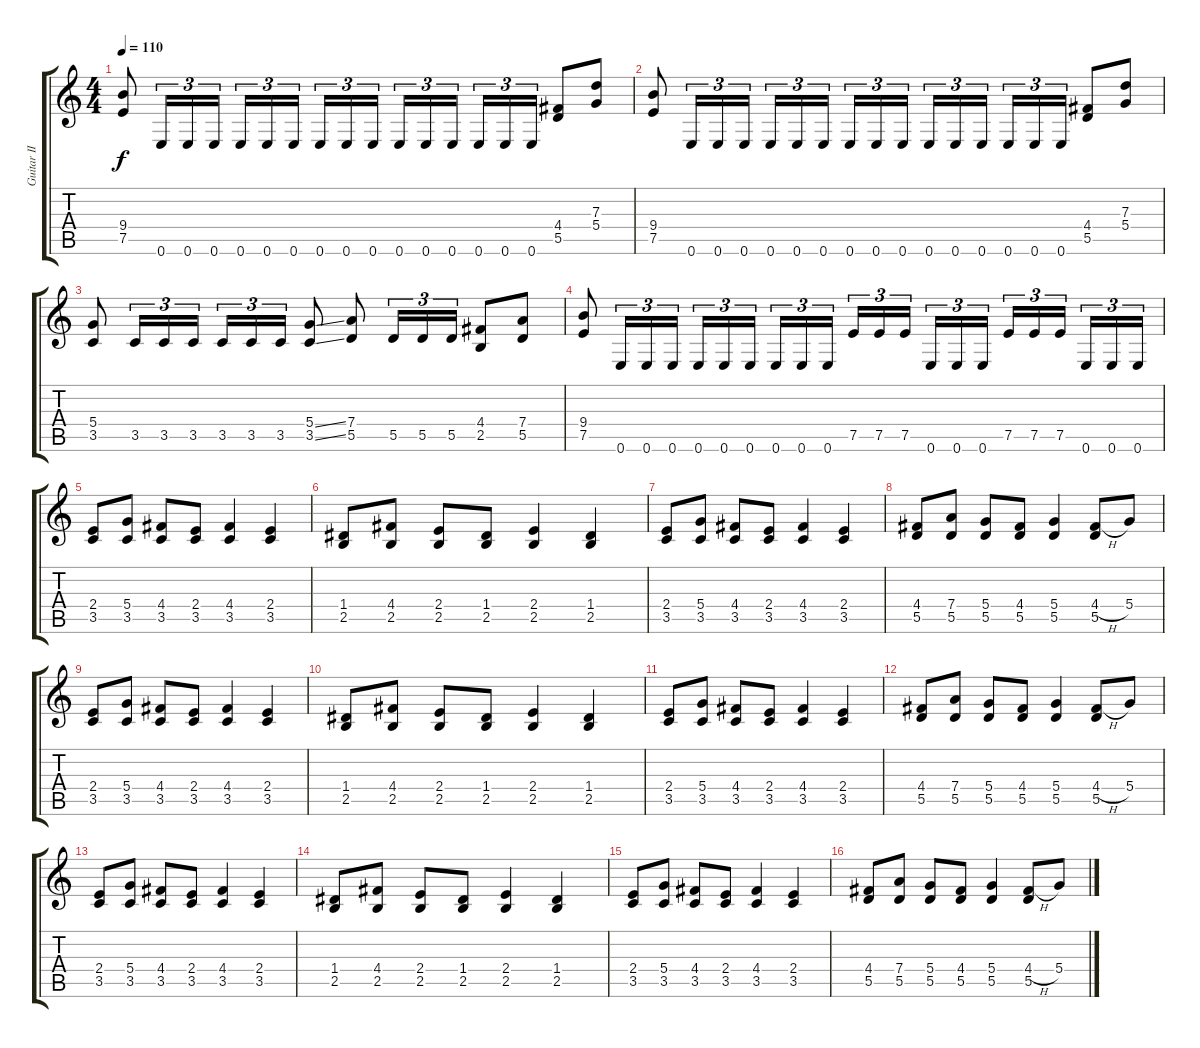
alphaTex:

\track ("Guitar II" "Guitar II") {instrument distortionguitar}
\staff {score tabs}
\tuning (E4 B3 G3 D3 A2 E2) {hide}
\ts (4 4)
\tempo 110
\clef g2
\ks c
(9.4 7.5).8{dy f} 0.6.16{tu (3 2)} 0.6.16{tu (3 2)} 0.6.16{tu (3 2)} 0.6.16{tu (3 2)} 0.6.16{tu (3 2)} 0.6.16{tu (3 2)} 0.6.16{tu (3 2)} 0.6.16{tu (3 2)} 0.6.16{tu (3 2)} 0.6.16{tu (3 2)} 0.6.16{tu (3 2)} 0.6.16{tu (3 2)} 0.6.16{tu (3 2)} 0.6.16{tu (3 2)} 0.6.16{tu (3 2)} (4.4 5.5).8 (7.3 5.4).8 |
(9.4 7.5).8 0.6.16{tu (3 2)} 0.6.16{tu (3 2)} 0.6.16{tu (3 2)} 0.6.16{tu (3 2)} 0.6.16{tu (3 2)} 0.6.16{tu (3 2)} 0.6.16{tu (3 2)} 0.6.16{tu (3 2)} 0.6.16{tu (3 2)} 0.6.16{tu (3 2)} 0.6.16{tu (3 2)} 0.6.16{tu (3 2)} 0.6.16{tu (3 2)} 0.6.16{tu (3 2)} 0.6.16{tu (3 2)} (4.4 5.5).8 (7.3 5.4).8 |
(5.4 3.5).8 3.5.16{tu (3 2)} 3.5.16{tu (3 2)} 3.5.16{tu (3 2)} 3.5.16{tu (3 2)} 3.5.16{tu (3 2)} 3.5.16{tu (3 2)} (5.4{ss} 3.5{ss}).8 (7.4 5.5).8 5.5.16{tu (3 2)} 5.5.16{tu (3 2)} 5.5.16{tu (3 2)} (4.4 2.5).8 (7.4 5.5).8 |
(9.4 7.5).8 0.6.16{tu (3 2)} 0.6.16{tu (3 2)} 0.6.16{tu (3 2)} 0.6.16{tu (3 2)} 0.6.16{tu (3 2)} 0.6.16{tu (3 2)} 0.6.16{tu (3 2)} 0.6.16{tu (3 2)} 0.6.16{tu (3 2)} 7.5.16{tu (3 2)} 7.5.16{tu (3 2)} 7.5.16{tu (3 2)} 0.6.16{tu (3 2)} 0.6.16{tu (3 2)} 0.6.16{tu (3 2)} 7.5.16{tu (3 2)} 7.5.16{tu (3 2)} 7.5.16{tu (3 2)} 0.6.16{tu (3 2)} 0.6.16{tu (3 2)} 0.6.16{tu (3 2)} |
(2.4 3.5).8 (5.4 3.5).8 (4.4 3.5).8 (2.4 3.5).8 (4.4 3.5).4 (2.4 3.5).4 |
(1.4 2.5).8 (4.4 2.5).8 (2.4 2.5).8 (1.4 2.5).8 (2.4 2.5).4 (1.4 2.5).4 |
(2.4 3.5).8 (5.4 3.5).8 (4.4 3.5).8 (2.4 3.5).8 (4.4 3.5).4 (2.4 3.5).4 |
(4.4 5.5).8 (7.4 5.5).8 (5.4 5.5).8 (4.4 5.5).8 (5.4 5.5).4 (4.4{h} 5.5).8 5.4.8 |
(2.4 3.5).8 (5.4 3.5).8 (4.4 3.5).8 (2.4 3.5).8 (4.4 3.5).4 (2.4 3.5).4 |
(1.4 2.5).8 (4.4 2.5).8 (2.4 2.5).8 (1.4 2.5).8 (2.4 2.5).4 (1.4 2.5).4 |
(2.4 3.5).8 (5.4 3.5).8 (4.4 3.5).8 (2.4 3.5).8 (4.4 3.5).4 (2.4 3.5).4 |
(4.4 5.5).8 (7.4 5.5).8 (5.4 5.5).8 (4.4 5.5).8 (5.4 5.5).4 (4.4{h} 5.5).8 5.4.8 |
(2.4 3.5).8 (5.4 3.5).8 (4.4 3.5).8 (2.4 3.5).8 (4.4 3.5).4 (2.4 3.5).4 |
(1.4 2.5).8 (4.4 2.5).8 (2.4 2.5).8 (1.4 2.5).8 (2.4 2.5).4 (1.4 2.5).4 |
(2.4 3.5).8 (5.4 3.5).8 (4.4 3.5).8 (2.4 3.5).8 (4.4 3.5).4 (2.4 3.5).4 |
(4.4 5.5).8 (7.4 5.5).8 (5.4 5.5).8 (4.4 5.5).8 (5.4 5.5).4 (4.4{h} 5.5).8 5.4.8
